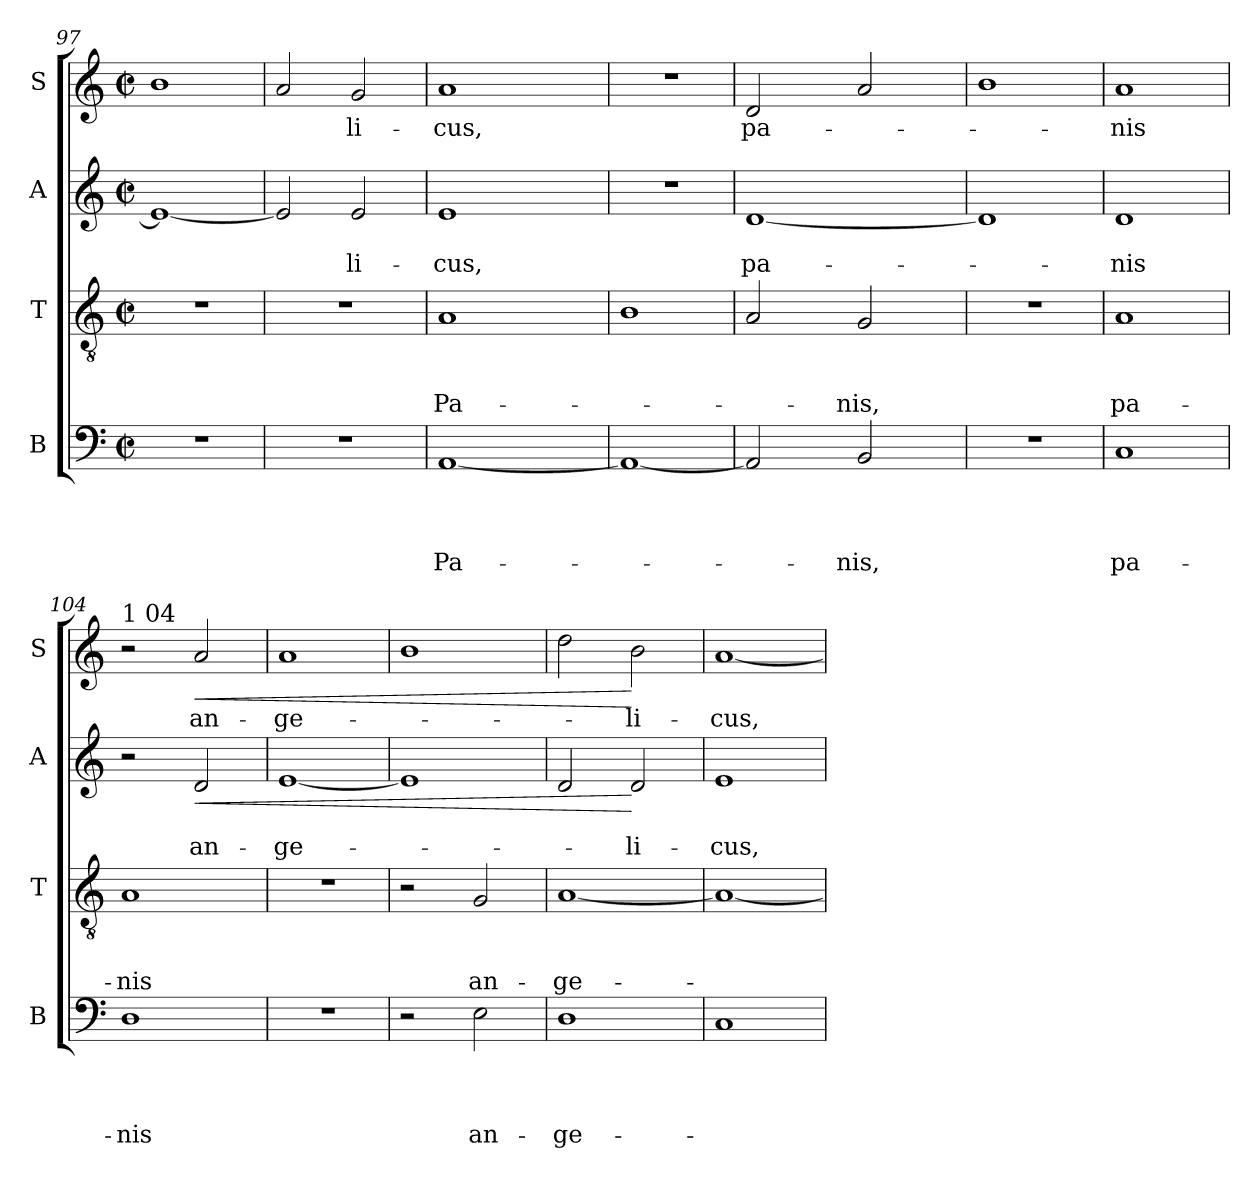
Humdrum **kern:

**kern	**text	**text	**text	**text	**kern	**text	**text	**text	**kern	**text	**text	**dynam	**kern	**text	**dynam
*part4	*part4	*part4	*part4	*part4	*part3	*part3	*part3	*part3	*part2	*part2	*part2	*part2	*part1	*part1	*part1
*staff4	*staff4	*staff4	*staff4	*staff4	*staff3	*staff3	*staff3	*staff3	*staff2	*staff2	*staff2	*staff2	*staff1	*staff1	*staff1
*I"B	*	*	*	*	*I"T	*	*	*	*I"A	*	*	*	*I"S	*	*
*I'B	*	*	*	*	*I'T	*	*	*	*I'A	*	*	*	*I'S	*	*
*clefF4	*	*	*	*	*clefGv2	*	*	*	*clefG2	*	*	*	*clefG2	*	*
*k[]	*	*	*	*	*k[]	*	*	*	*k[]	*	*	*	*k[]	*	*
*C:	*	*	*	*	*C:	*	*	*	*C:	*	*	*	*C:	*	*
*M2/2	*	*	*	*	*M2/2	*	*	*	*M2/2	*	*	*	*M2/2	*	*
*met(c|)	*	*	*	*	*met(c|)	*	*	*	*met(c|)	*	*	*	*met(c|)	*	*
=97	=97	=97	=97	=97	=97	=97	=97	=97	=97	=97	=97	=97	=97	=97	=97
1r	.	.	.	.	1r	.	.	.	1e_	.	.	.	1b	.	.
=98	=98	=98	=98	=98	=98	=98	=98	=98	=98	=98	=98	=98	=98	=98	=98
1r	.	.	.	.	1r	.	.	.	2e/]	.	.	.	2a/	.	.
!	!	!	!	!	!	!	!	!	!	!	!LO:LY:b	!	!	!LO:LY:b	!
.	.	.	.	.	.	.	.	.	2e/	.	-li-	.	2g/	-li-	.
=99	=99	=99	=99	=99	=99	=99	=99	=99	=99	=99	=99	=99	=99	=99	=99
!	!	!	!	!LO:LY:b	!	!	!	!LO:LY:b	!	!	!LO:LY:b	!	!	!LO:LY:b	!
*^	*	*	*	*	*^	*	*	*	*	*	*	*	*	*	*
[<1AA	4.ryy	.	.	.	Pa-	1A	4.ryy	.	.	Pa-	1e	.	-cus,	.	1a	-cus,	.
.	2ryy	.	.	.	.	.	2ryy	.	.	.	.	.	.	.	.	.	.
.	8ryy	.	.	.	.	.	8ryy	.	.	.	.	.	.	.	.	.	.
*v	*v	*	*	*	*	*	*	*	*	*	*	*	*	*	*	*	*
*	*	*	*	*	*v	*v	*	*	*	*	*	*	*	*	*	*
=100	=100	=100	=100	=100	=100	=100	=100	=100	=100	=100	=100	=100	=100	=100	=100
1AA_	.	.	.	.	1B	.	.	.	1r	.	.	.	1r	.	.
=101	=101	=101	=101	=101	=101	=101	=101	=101	=101	=101	=101	=101	=101	=101	=101
!	!	!	!	!	!	!	!	!	!	!	!LO:LY:b	!	!	!LO:LY:b	!
*	*	*	*	*	*	*	*	*	*^	*	*	*	*^	*	*
2AA/]	.	.	.	.	2A/	.	.	.	[<1d	8..ryy	.	pa-	.	2d/	16ryy	pa-	.
.	.	.	.	.	.	.	.	.	.	.	.	.	.	.	2...ryy	.	.
.	.	.	.	.	.	.	.	.	.	2ryy	.	.	.	.	.	.	.
!	!	!	!	!LO:LY:b	!	!	!	!LO:LY:b	!	!	!	!	!	!	!	!	!
2BB/	.	.	.	-nis,	2G/	.	.	-nis,	.	.	.	.	.	2a/	.	.	.
.	.	.	.	.	.	.	.	.	.	4ryy	.	.	.	.	.	.	.
.	.	.	.	.	.	.	.	.	.	32ryy	.	.	.	.	.	.	.
*	*	*	*	*	*	*	*	*	*v	*v	*	*	*	*	*	*	*
*	*	*	*	*	*	*	*	*	*	*	*	*	*v	*v	*	*
=102	=102	=102	=102	=102	=102	=102	=102	=102	=102	=102	=102	=102	=102	=102	=102
1r	.	.	.	.	1r	.	.	.	1d]	.	.	.	1b	.	.
=103	=103	=103	=103	=103	=103	=103	=103	=103	=103	=103	=103	=103	=103	=103	=103
!	!	!	!	!LO:LY:b	!	!	!	!LO:LY:b	!	!	!LO:LY:b	!	!	!LO:LY:b	!
1C	.	.	.	pa-	1A	.	.	pa-	1d	.	-nis	.	1a	-nis	.
!!LO:LB:g=z
=104	=104	=104	=104	=104	=104	=104	=104	=104	=104	=104	=104	=104	=104	=104	=104
!	!	!	!	!	!	!	!	!	!	!	!	!	!LO:TX:a:t=1 04	!	!
!	!	!	!	!LO:LY:b	!	!	!	!LO:LY:b	!	!	!	!	!	!	!
1D	.	.	.	-nis	1A	.	.	-nis	2r	.	.	.	2r	.	.
!	!	!	!	!	!	!	!	!	!	!	!LO:LY:b	!LO:HP:b	!	!LO:LY:b	!LO:HP:b
.	.	.	.	.	.	.	.	.	2d/	.	an-	<	2a/	an-	<
=105	=105	=105	=105	=105	=105	=105	=105	=105	=105	=105	=105	=105	=105	=105	=105
!	!	!	!	!	!	!	!	!	!	!	!LO:LY:b	!	!	!LO:LY:b	!
1r	.	.	.	.	1r	.	.	.	[<1e	.	-ge-	.	1a	-ge-	.
=106	=106	=106	=106	=106	=106	=106	=106	=106	=106	=106	=106	=106	=106	=106	=106
2r	.	.	.	.	2r	.	.	.	1e]	.	.	.	1b	.	.
!	!	!	!	!LO:LY:b	!	!	!	!LO:LY:b	!	!	!	!	!	!	!
2E\	.	.	.	an-	2G/	.	.	an-	.	.	.	.	.	.	.
=107	=107	=107	=107	=107	=107	=107	=107	=107	=107	=107	=107	=107	=107	=107	=107
!	!	!	!	!LO:LY:b	!	!	!	!LO:LY:b	!	!	!	!	!	!	!
1D	.	.	.	-ge-	[<1A	.	.	-ge-	2d/	.	.	.	2dd\	.	.
!	!	!	!	!	!	!	!	!	!	!	!LO:LY:b	!	!	!LO:LY:b	!
.	.	.	.	.	.	.	.	.	2d/	.	-li-	[	2b\	-li-	[
=108	=108	=108	=108	=108	=108	=108	=108	=108	=108	=108	=108	=108	=108	=108	=108
!	!	!	!	!	!	!	!	!	!	!	!LO:LY:b	!	!	!LO:LY:b	!
1C	.	.	.	.	1A_	.	.	.	1e	.	-cus,	.	[<1a	-cus,	.
=	=	=	=	=	=	=	=	=	=	=	=	=	=	=	=
*-	*-	*-	*-	*-	*-	*-	*-	*-	*-	*-	*-	*-	*-	*-	*-
